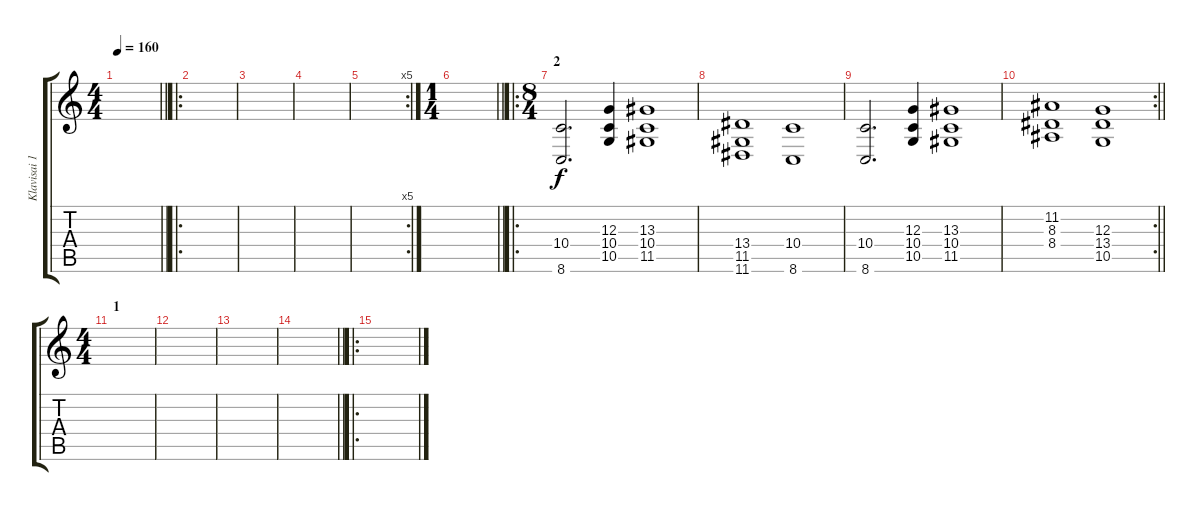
\track ("Klavisai 1" "Klavisai 1") {instrument stringensemble1}
\staff {score tabs}
\tuning (E4 B3 G3 D3 A2 E2) {hide}
\ts (4 4)
\tempo 160
\clef g2
\barLineRight lightlight
\ks c
|
\ro
|
|
|
\rc 5
|
\ts (1 4)
\barLineRight lightlight
|
\ro
\ts (8 4)
\section ("" "2")
(10.4 8.6).2{d} (12.3 10.4 10.5).4 (13.3 10.4 11.5).1 |
(13.4 11.5 11.6).1 (10.4 8.6).1 |
(10.4 8.6).2{d} (12.3 10.4 10.5).4 (13.3 10.4 11.5).1 |
\rc 2
\barLineRight lightlight
(11.2 8.3 8.4).1 (12.3 13.4 10.5).1 |
\ts (4 4)
\section ("" "1")
|
|
|
\barLineRight lightlight
|
\ro
